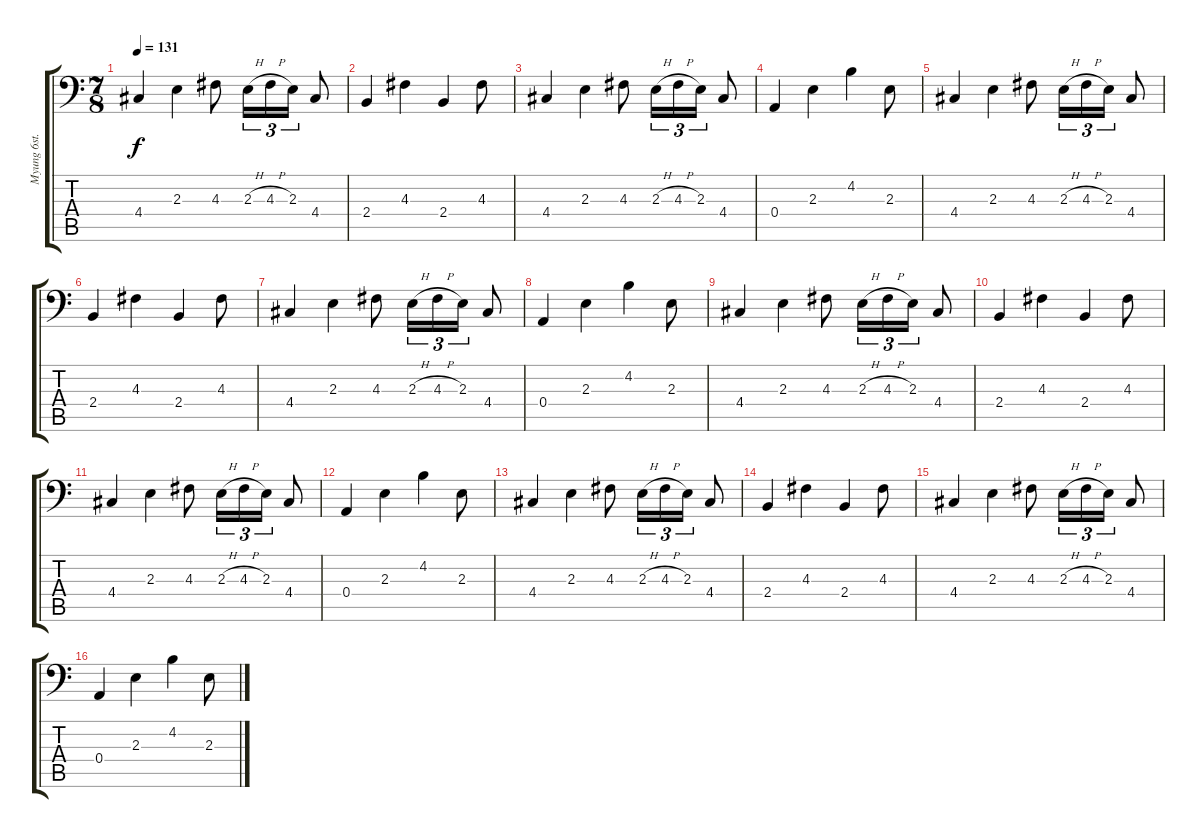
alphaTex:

\track ("Myung 6st." "Myung 6st.") {instrument electricbasspick}
\staff {score tabs}
\tuning (C3 G2 D2 A1 E1 B0) {hide}
\ts (7 8)
\tempo 131
\clef f4
\ks c
4.4.4{dy f} 2.3.4 4.3.8 2.3{h}.16{tu (3 2)} 4.3{h}.16{tu (3 2)} 2.3.16{tu (3 2)} 4.4.8 |
2.4.4 4.3.4 2.4.4 4.3.8 |
4.4.4 2.3.4 4.3.8 2.3{h}.16{tu (3 2)} 4.3{h}.16{tu (3 2)} 2.3.16{tu (3 2)} 4.4.8 |
0.4.4 2.3.4 4.2.4 2.3.8 |
4.4.4 2.3.4 4.3.8 2.3{h}.16{tu (3 2)} 4.3{h}.16{tu (3 2)} 2.3.16{tu (3 2)} 4.4.8 |
2.4.4 4.3.4 2.4.4 4.3.8 |
4.4.4 2.3.4 4.3.8 2.3{h}.16{tu (3 2)} 4.3{h}.16{tu (3 2)} 2.3.16{tu (3 2)} 4.4.8 |
0.4.4 2.3.4 4.2.4 2.3.8 |
4.4.4 2.3.4 4.3.8 2.3{h}.16{tu (3 2)} 4.3{h}.16{tu (3 2)} 2.3.16{tu (3 2)} 4.4.8 |
2.4.4 4.3.4 2.4.4 4.3.8 |
4.4.4 2.3.4 4.3.8 2.3{h}.16{tu (3 2)} 4.3{h}.16{tu (3 2)} 2.3.16{tu (3 2)} 4.4.8 |
0.4.4 2.3.4 4.2.4 2.3.8 |
4.4.4 2.3.4 4.3.8 2.3{h}.16{tu (3 2)} 4.3{h}.16{tu (3 2)} 2.3.16{tu (3 2)} 4.4.8 |
2.4.4 4.3.4 2.4.4 4.3.8 |
4.4.4 2.3.4 4.3.8 2.3{h}.16{tu (3 2)} 4.3{h}.16{tu (3 2)} 2.3.16{tu (3 2)} 4.4.8 |
0.4.4 2.3.4 4.2.4 2.3.8
